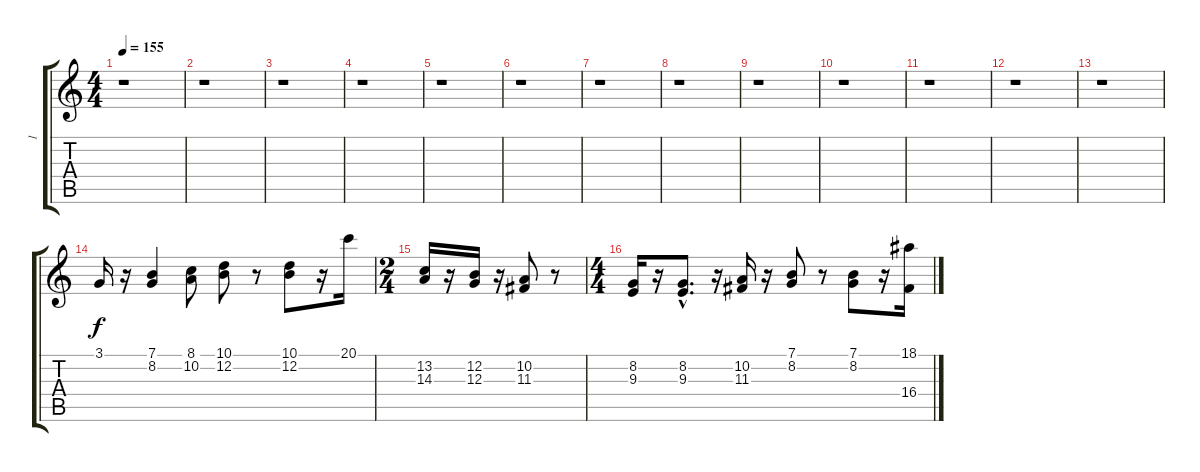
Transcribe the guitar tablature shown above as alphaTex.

\track ("1" "1") {instrument fiddle}
\staff {score tabs}
\tuning (E4 B3 G3 D3 A2 E2) {hide}
\ts (4 4)
\tempo 155
\clef g2
\ks c
r.1{dy f} |
r.1 |
r.1 |
r.1 |
r.1 |
r.1 |
r.1 |
r.1 |
r.1 |
r.1 |
r.1 |
r.1 |
r.1 |
3.1.16 r.16 (7.1 8.2).4 (8.1 10.2).8 (10.1 12.2).8 r.8 (10.1 12.2).8 r.16 20.1.16 |
\ts (2 4)
(13.2 14.3).16 r.16 (12.2 12.3).16 r.16 (10.2 11.3).8 r.8 |
\ts (4 4)
(8.2 9.3).16 r.16 (8.2{hac} 9.3{hac}).8{d} r.16 (10.2 11.3).16 r.16 (7.1 8.2).8 r.8 (7.1 8.2).8 r.16 (18.1 16.4).16
